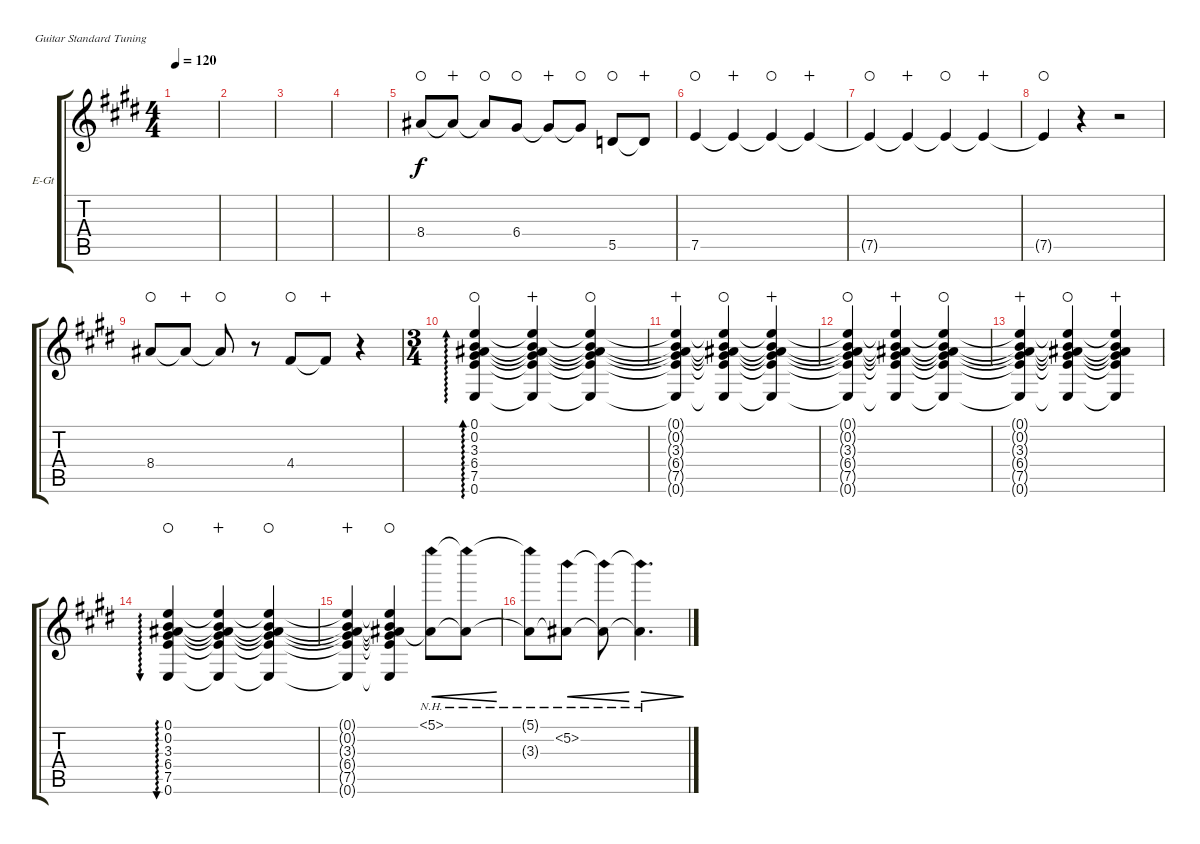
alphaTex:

\defaultSystemsLayout 4
\bracketExtendMode groupsimilarinstruments
\firstSystemTrackNameOrientation horizontal
\otherSystemsTrackNameOrientation horizontal
\track ("Rhythm Guitar" "E-Gt") {instrument distortionguitar}
\staff {score tabs}
\tuning (E4 B3 G3 D3 A2 E2)
\ts (4 4)
\tempo 120
\clef g2
\ks e
|
|
|
|
8.4.8{waho} 8.4{t}.8{wahc} 8.4{t}.8{waho} 6.4.8{waho} 6.4{t}.8{wahc} 6.4{t}.8{waho} 5.5.8{waho} 5.5{t}.8{wahc} |
7.5.4{waho} 7.5{t}.4{wahc} 7.5{t}.4{waho} 7.5{t}.4{wahc} |
7.5{t}.4{waho} 7.5{t}.4{wahc} 7.5{t}.4{waho} 7.5{t}.4{wahc} |
7.5{t}.4{waho} r.4 r.2 |
8.4.8{waho} 8.4{t}.8{wahc} 8.4{t}.8{waho} r.8 4.4.8{waho} 4.4{t}.8{wahc} r.4 |
\ts (3 4)
(0.6 7.5 6.4 3.3 0.2 0.1).4{ad 0 waho} (0.6{t} 7.5{t} 6.4{t} 3.3{t} 0.2{t} 0.1{t}).4{wahc} (0.1{t} 0.2{t} 3.3{t} 6.4{t} 7.5{t} 0.6{t}).4{waho} |
(0.6{t} 7.5{t} 6.4{t} 3.3{t} 0.2{t} 0.1{t}).4{wahc} (0.1{t} 0.2{t} 3.3{t} 6.4{t} 7.5{t} 0.6{t}).4{waho} (0.6{t} 7.5{t} 6.4{t} 3.3{t} 0.2{t} 0.1{t}).4{wahc} |
(0.6{t} 7.5{t} 6.4{t} 3.3{t} 0.2{t} 0.1{t}).4{waho} (0.6{t} 7.5{t} 6.4{t} 3.3{t} 0.2{t} 0.1{t}).4{wahc} (0.1{t} 0.2{t} 3.3{t} 6.4{t} 7.5{t} 0.6{t}).4{waho} |
(0.6{t} 7.5{t} 6.4{t} 3.3{t} 0.2{t} 0.1{t}).4{wahc} (0.1{t} 0.2{t} 3.3{t} 6.4{t} 7.5{t} 0.6{t}).4{waho} (0.6{t} 7.5{t} 6.4{t} 3.3{t} 0.2{t} 0.1{t}).4{wahc} |
(0.1 0.2 3.3 6.4 7.5 0.6).4{au 0 waho} (0.6{t} 7.5{t} 6.4{t} 3.3{t} 0.2{t} 0.1{t}).4{wahc} (0.1{t} 0.2{t} 3.3{t} 6.4{t} 7.5{t} 0.6{t}).4{waho} |
(0.1{t} 0.2{t} 3.3{t} 6.4{t} 7.5{t} 0.6{t}).4{wahc} (0.6{t} 7.5{t} 6.4{t} 3.3{t} 0.2{t} 0.1{t}).4{waho} (5.1{nh} 3.3{t}).8{cre} (5.1{nh t} 3.3{t}).8{cre} |
(5.1{nh t} 3.3{t}).8 (5.2{nh} 3.3{t}).8{cre} (5.2{nh t} 3.3{t}).8{cre} (5.2{nh t} 3.3{t}).4{d dec}
